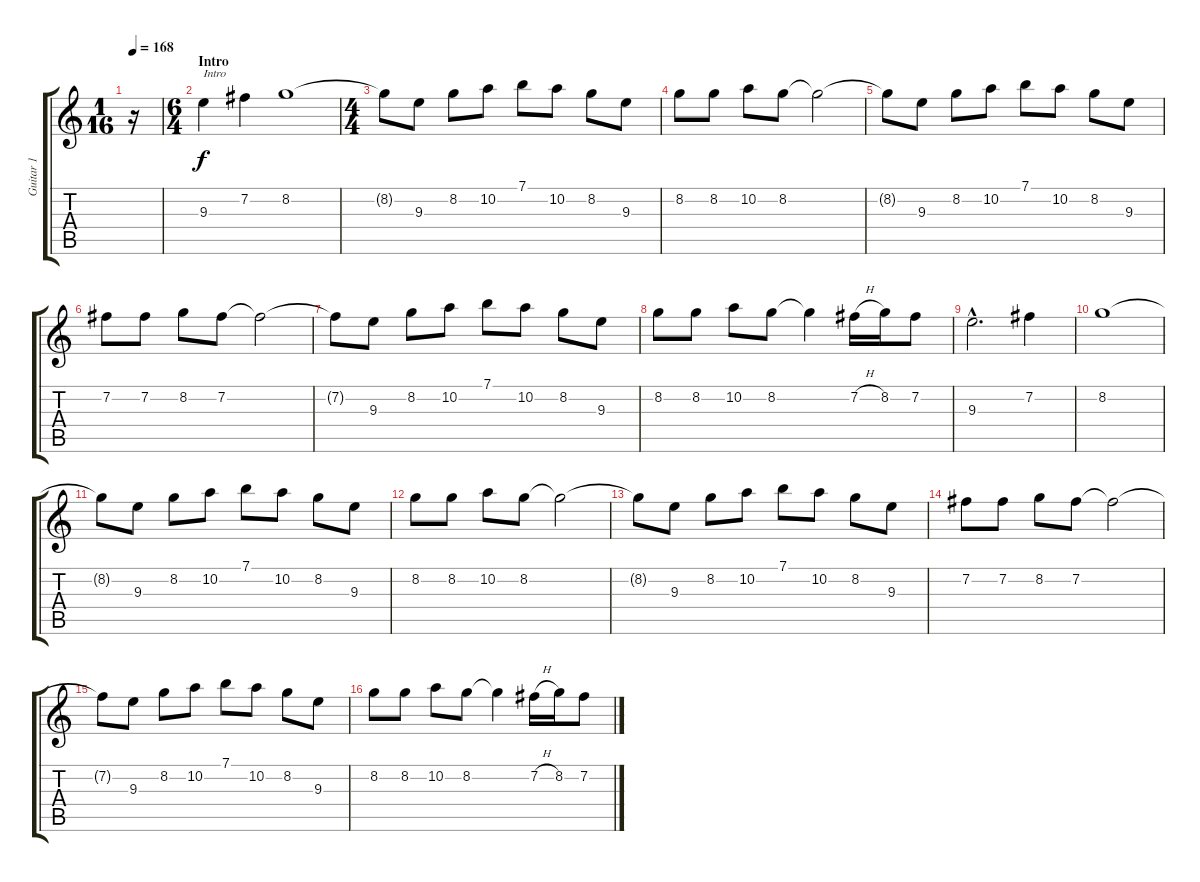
\track ("Guitar 1" "Guitar 1") {instrument distortionguitar}
\staff {score tabs}
\tuning (E4 B3 G3 D3 A2 E2) {hide}
\ts (1 16)
\tempo 168
\clef g2
\ks c
r.16{dy f instrument distortionguitar} |
\ts (6 4)
\section ("" "Intro")
9.3.4{txt "Intro"} 7.2.4 8.2.1 |
\ts (4 4)
8.2{t}.8 9.3.8 8.2.8 10.2.8 7.1.8 10.2.8 8.2.8 9.3.8 |
8.2.8 8.2.8 10.2.8 8.2.8 8.2{t}.2 |
8.2{t}.8 9.3.8 8.2.8 10.2.8 7.1.8 10.2.8 8.2.8 9.3.8 |
7.2.8 7.2.8 8.2.8 7.2.8 7.2{t}.2 |
7.2{t}.8 9.3.8 8.2.8 10.2.8 7.1.8 10.2.8 8.2.8 9.3.8 |
8.2.8 8.2.8 10.2.8 8.2.8 8.2{t}.4 7.2{h}.16 8.2.16 7.2.8 |
9.3{hac}.2{d} 7.2.4 |
8.2.1 |
8.2{t}.8 9.3.8 8.2.8 10.2.8 7.1.8 10.2.8 8.2.8 9.3.8 |
8.2.8 8.2.8 10.2.8 8.2.8 8.2{t}.2 |
8.2{t}.8 9.3.8 8.2.8 10.2.8 7.1.8 10.2.8 8.2.8 9.3.8 |
7.2.8 7.2.8 8.2.8 7.2.8 7.2{t}.2 |
7.2{t}.8 9.3.8 8.2.8 10.2.8 7.1.8 10.2.8 8.2.8 9.3.8 |
8.2.8 8.2.8 10.2.8 8.2.8 8.2{t}.4 7.2{h}.16 8.2.16 7.2.8
